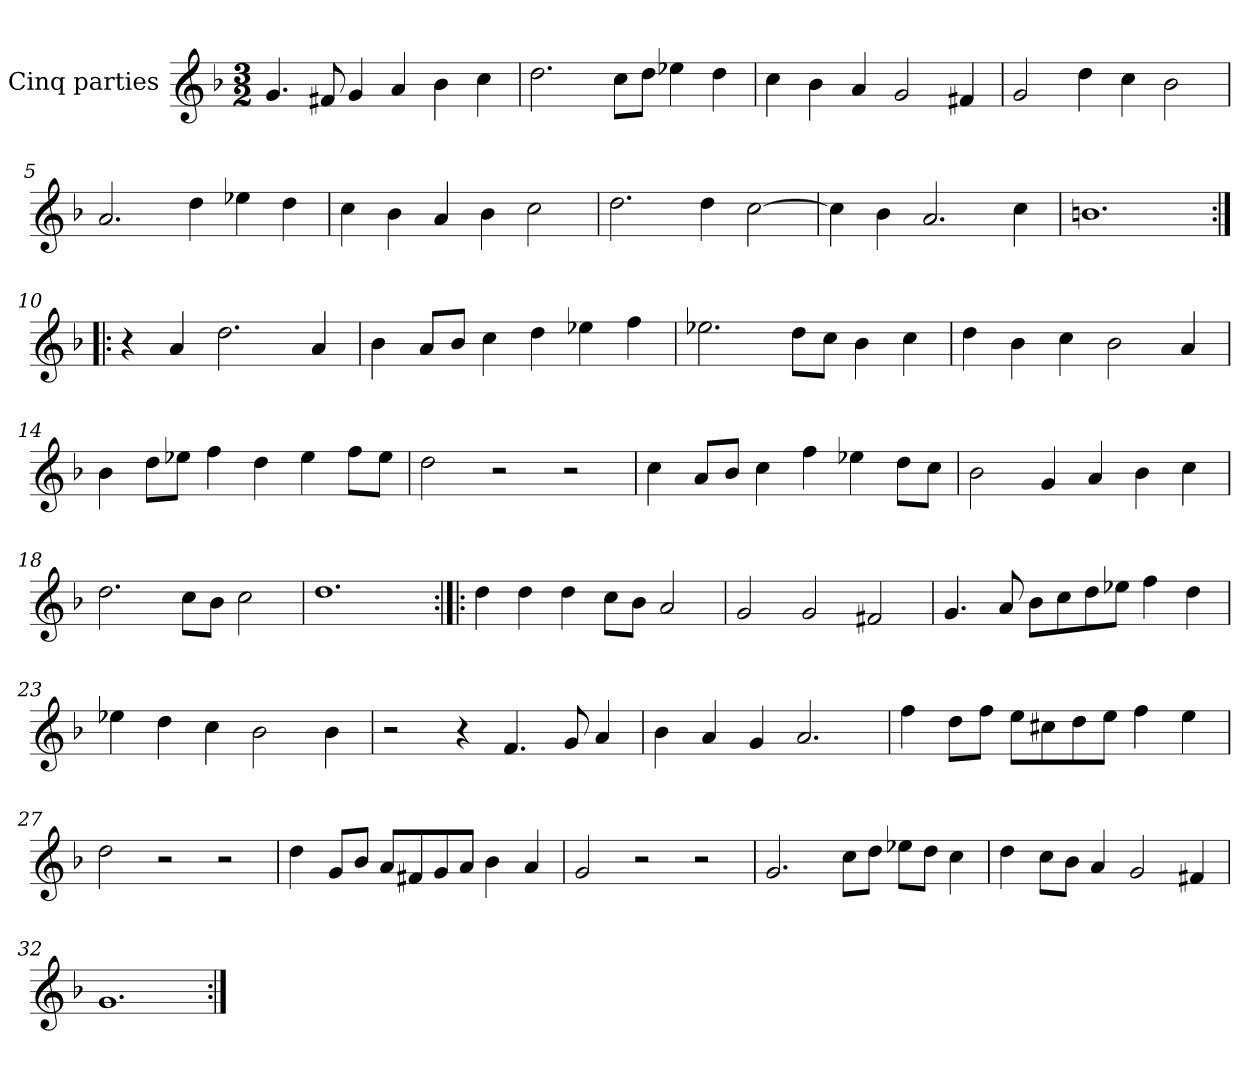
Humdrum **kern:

**kern
*part1
*staff1
*I"Cinq parties
*clefG2
*k[b-]
*M3/2
*MM180
=1
4.g/
8f#X/
4g/
4a/
4b-\
4cc\
=2
2.dd\
8cc\L
8dd\J
4ee-X\
4dd\
=3
4cc\
4b-\
4a/
2g/
4f#X/
=4
2g/
4dd\
4cc\
2b-\
=5
2.a/
4dd\
4ee-X\
4dd\
=6
4cc\
4b-\
4a/
4b-\
2cc\
=7
2.dd\
4dd\
[2cc\
=8
4cc\]
4b-\
2.a/
4cc\
=9
1.bn
=10:|!|:
4r
4a/
2.dd\
4a/
=11
4b-\
8a/L
8b-/J
4cc\
4dd\
4ee-X\
4ff\
=12
2.ee-X\
8dd\L
8cc\J
4b-\
4cc\
=13
4dd\
4b-\
4cc\
2b-\
4a/
=14
4b-\
8dd\L
8ee-X\J
4ff\
4dd\
4ee-\
8ff\L
8ee-\J
=15
2dd\
2r
2r
=16
4cc\
8a/L
8b-/J
4cc\
4ff\
4ee-X\
8dd\L
8cc\J
=17
2b-\
4g/
4a/
4b-\
4cc\
=18
2.dd\
8cc\L
8b-\J
2cc\
=19
1.dd
=20:|!|:
4dd\
4dd\
4dd\
8cc\L
8b-\J
2a/
=21
2g/
2g/
2f#X/
=22
4.g/
8a/
8b-\L
8cc\
8dd\
8ee-X\J
4ff\
4dd\
=23
4ee-X\
4dd\
4cc\
2b-\
4b-\
=24
2r
4r
4.f/
8g/
4a/
=25
4b-\
4a/
4g/
2.a/
=26
4ff\
8dd\L
8ff\J
8ee\L
8cc#X\
8dd\
8ee\J
4ff\
4ee\
=27
2dd\
2r
2r
=28
4dd\
8g/L
8b-/J
8a/L
8f#X/
8g/
8a/J
4b-\
4a/
=29
2g/
2r
2r
=30
2.g/
8cc\L
8dd\J
8ee-X\L
8dd\J
4cc\
=31
4dd\
8cc\L
8b-\J
4a/
2g/
4f#X/
=32
1.g
=:|!
*-
